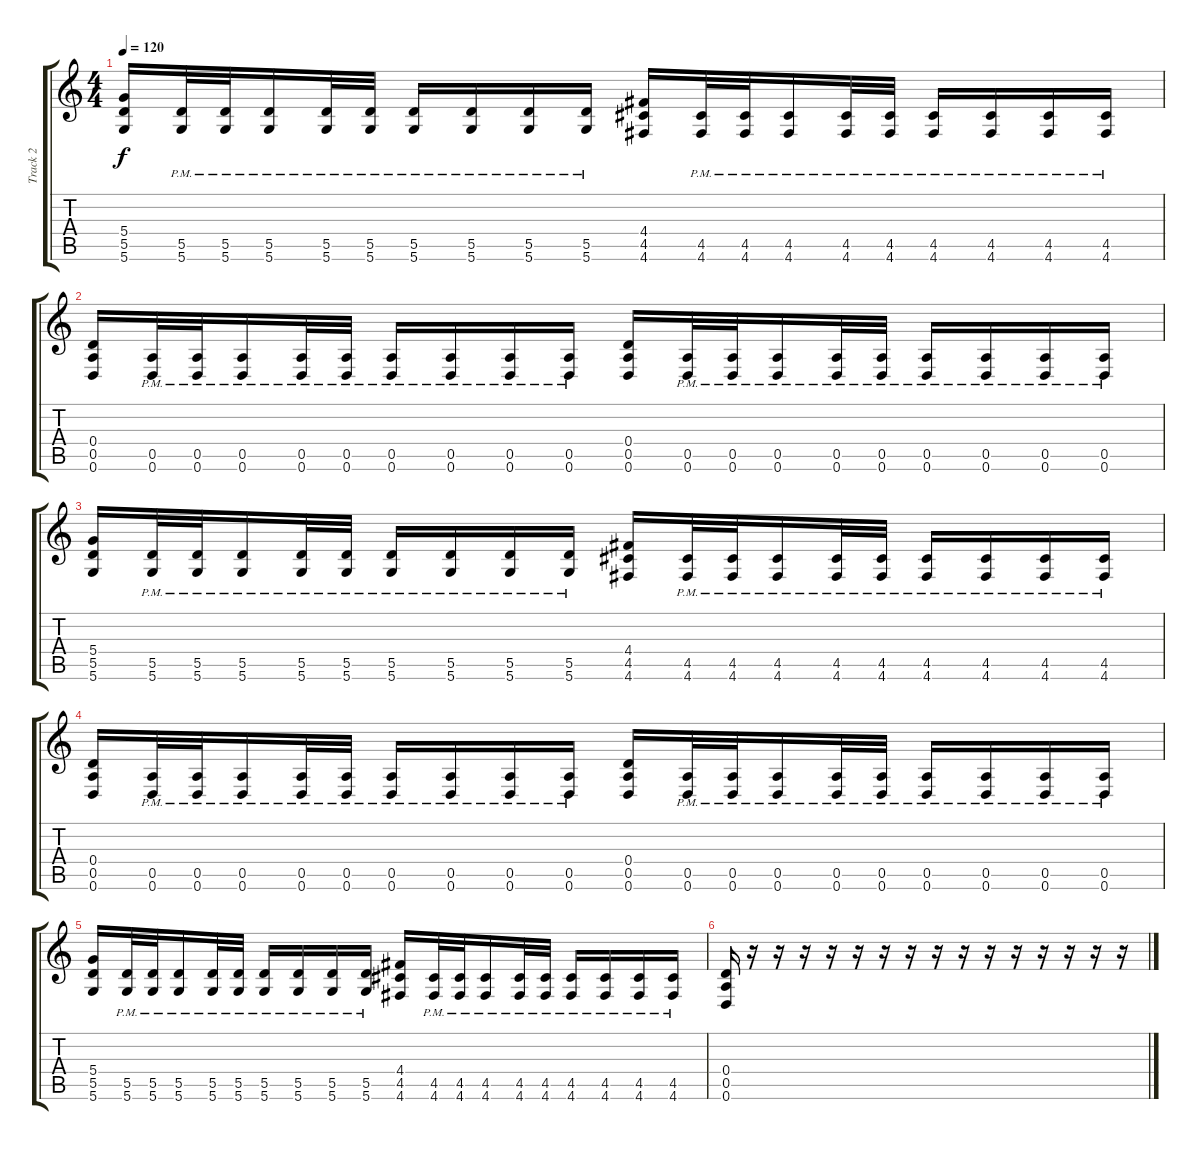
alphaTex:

\track ("Track 2" "Track 2") {instrument distortionguitar}
\staff {score tabs}
\tuning (E4 B3 G3 D3 A2 D2) {hide}
\ts (4 4)
\tempo 120
\clef g2
\ks c
(5.4 5.5 5.6).16{dy f} (5.5{pm} 5.6{pm}).32 (5.5{pm} 5.6{pm}).32 (5.5{pm} 5.6{pm}).16 (5.5{pm} 5.6{pm}).32 (5.5{pm} 5.6{pm}).32 (5.5{pm} 5.6{pm}).16 (5.5{pm} 5.6{pm}).16 (5.5{pm} 5.6{pm}).16 (5.5{pm} 5.6{pm}).16 (4.4 4.5 4.6).16 (4.5{pm} 4.6{pm}).32 (4.5{pm} 4.6{pm}).32 (4.5{pm} 4.6{pm}).16 (4.5{pm} 4.6{pm}).32 (4.5{pm} 4.6{pm}).32 (4.5{pm} 4.6{pm}).16 (4.5{pm} 4.6{pm}).16 (4.5{pm} 4.6{pm}).16 (4.5{pm} 4.6{pm}).16 |
(0.4 0.5 0.6).16 (0.5{pm} 0.6{pm}).32 (0.5{pm} 0.6{pm}).32 (0.5{pm} 0.6{pm}).16 (0.5{pm} 0.6{pm}).32 (0.5{pm} 0.6{pm}).32 (0.5{pm} 0.6{pm}).16 (0.5{pm} 0.6{pm}).16 (0.5{pm} 0.6{pm}).16 (0.5{pm} 0.6{pm}).16 (0.4 0.5 0.6).16 (0.5{pm} 0.6{pm}).32 (0.5{pm} 0.6{pm}).32 (0.5{pm} 0.6{pm}).16 (0.5{pm} 0.6{pm}).32 (0.5{pm} 0.6{pm}).32 (0.5{pm} 0.6{pm}).16 (0.5{pm} 0.6{pm}).16 (0.5{pm} 0.6{pm}).16 (0.5{pm} 0.6{pm}).16 |
(5.4 5.5 5.6).16 (5.5{pm} 5.6{pm}).32 (5.5{pm} 5.6{pm}).32 (5.5{pm} 5.6{pm}).16 (5.5{pm} 5.6{pm}).32 (5.5{pm} 5.6{pm}).32 (5.5{pm} 5.6{pm}).16 (5.5{pm} 5.6{pm}).16 (5.5{pm} 5.6{pm}).16 (5.5{pm} 5.6{pm}).16 (4.4 4.5 4.6).16 (4.5{pm} 4.6{pm}).32 (4.5{pm} 4.6{pm}).32 (4.5{pm} 4.6{pm}).16 (4.5{pm} 4.6{pm}).32 (4.5{pm} 4.6{pm}).32 (4.5{pm} 4.6{pm}).16 (4.5{pm} 4.6{pm}).16 (4.5{pm} 4.6{pm}).16 (4.5{pm} 4.6{pm}).16 |
(0.4 0.5 0.6).16 (0.5{pm} 0.6{pm}).32 (0.5{pm} 0.6{pm}).32 (0.5{pm} 0.6{pm}).16 (0.5{pm} 0.6{pm}).32 (0.5{pm} 0.6{pm}).32 (0.5{pm} 0.6{pm}).16 (0.5{pm} 0.6{pm}).16 (0.5{pm} 0.6{pm}).16 (0.5{pm} 0.6{pm}).16 (0.4 0.5 0.6).16 (0.5{pm} 0.6{pm}).32 (0.5{pm} 0.6{pm}).32 (0.5{pm} 0.6{pm}).16 (0.5{pm} 0.6{pm}).32 (0.5{pm} 0.6{pm}).32 (0.5{pm} 0.6{pm}).16 (0.5{pm} 0.6{pm}).16 (0.5{pm} 0.6{pm}).16 (0.5{pm} 0.6{pm}).16 |
(5.4 5.5 5.6).16 (5.5{pm} 5.6{pm}).32 (5.5{pm} 5.6{pm}).32 (5.5{pm} 5.6{pm}).16 (5.5{pm} 5.6{pm}).32 (5.5{pm} 5.6{pm}).32 (5.5{pm} 5.6{pm}).16 (5.5{pm} 5.6{pm}).16 (5.5{pm} 5.6{pm}).16 (5.5{pm} 5.6{pm}).16 (4.4 4.5 4.6).16 (4.5{pm} 4.6{pm}).32 (4.5{pm} 4.6{pm}).32 (4.5{pm} 4.6{pm}).16 (4.5{pm} 4.6{pm}).32 (4.5{pm} 4.6{pm}).32 (4.5{pm} 4.6{pm}).16 (4.5{pm} 4.6{pm}).16 (4.5{pm} 4.6{pm}).16 (4.5{pm} 4.6{pm}).16 |
(0.4 0.5 0.6).16 r.16 r.16 r.16 r.16 r.16 r.16 r.16 r.16 r.16 r.16 r.16 r.16 r.16 r.16 r.16
